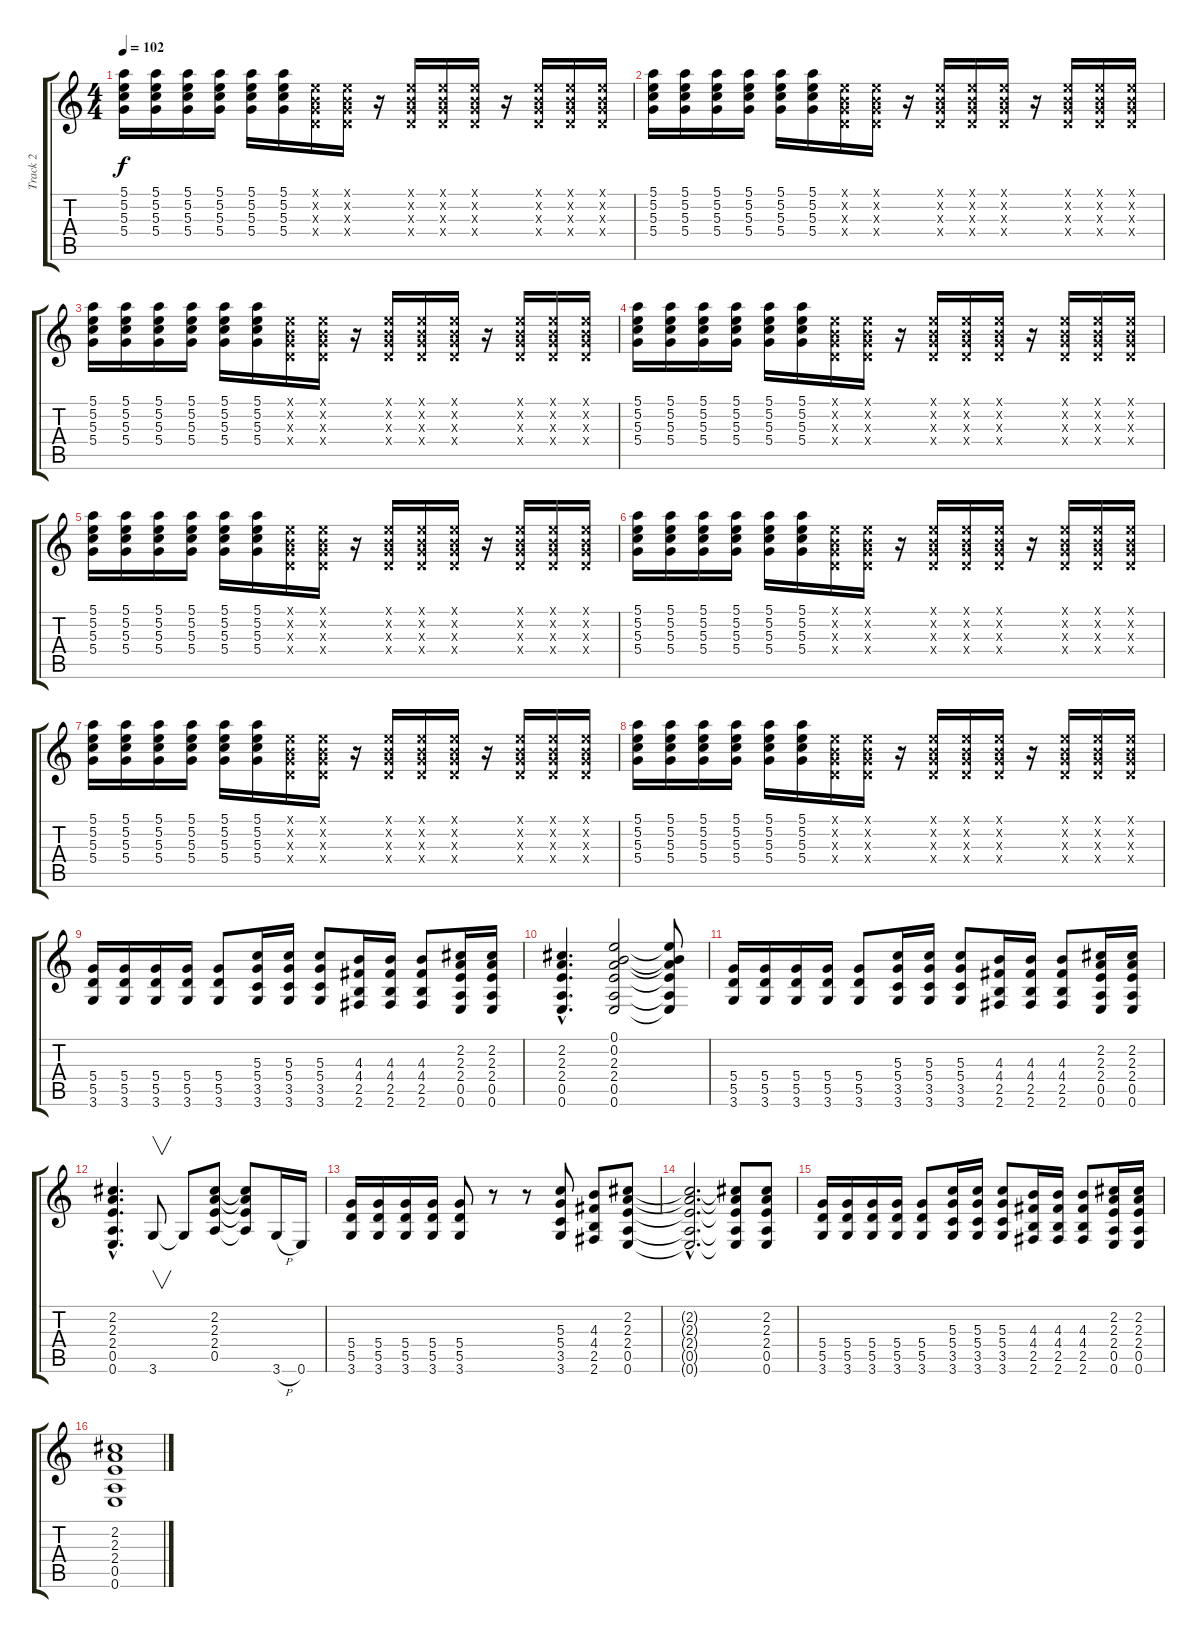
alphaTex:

\track ("Track 2" "Track 2") {instrument distortionguitar}
\staff {score tabs}
\tuning (E4 B3 G3 D3 A2 E2) {hide}
\ts (4 4)
\tempo 102
\clef g2
\ks c
(5.1 5.2 5.3 5.4).16{dy f} (5.1 5.2 5.3 5.4).16 (5.1 5.2 5.3 5.4).16 (5.1 5.2 5.3 5.4).16 (5.1 5.2 5.3 5.4).16 (5.1 5.2 5.3 5.4).16 (0.1{x} 0.2{x} 0.3{x} 0.4{x}).16 (0.1{x} 0.2{x} 0.3{x} 0.4{x}).16 r.16 (0.1{x} 0.2{x} 0.3{x} 0.4{x}).16 (0.1{x} 0.2{x} 0.3{x} 0.4{x}).16 (0.1{x} 0.2{x} 0.3{x} 0.4{x}).16 r.16 (0.1{x} 0.2{x} 0.3{x} 0.4{x}).16 (0.1{x} 0.2{x} 0.3{x} 0.4{x}).16 (0.1{x} 0.2{x} 0.3{x} 0.4{x}).16 |
(5.1 5.2 5.3 5.4).16 (5.1 5.2 5.3 5.4).16 (5.1 5.2 5.3 5.4).16 (5.1 5.2 5.3 5.4).16 (5.1 5.2 5.3 5.4).16 (5.1 5.2 5.3 5.4).16 (0.1{x} 0.2{x} 0.3{x} 0.4{x}).16 (0.1{x} 0.2{x} 0.3{x} 0.4{x}).16 r.16 (0.1{x} 0.2{x} 0.3{x} 0.4{x}).16 (0.1{x} 0.2{x} 0.3{x} 0.4{x}).16 (0.1{x} 0.2{x} 0.3{x} 0.4{x}).16 r.16 (0.1{x} 0.2{x} 0.3{x} 0.4{x}).16 (0.1{x} 0.2{x} 0.3{x} 0.4{x}).16 (0.1{x} 0.2{x} 0.3{x} 0.4{x}).16 |
(5.1 5.2 5.3 5.4).16 (5.1 5.2 5.3 5.4).16 (5.1 5.2 5.3 5.4).16 (5.1 5.2 5.3 5.4).16 (5.1 5.2 5.3 5.4).16 (5.1 5.2 5.3 5.4).16 (0.1{x} 0.2{x} 0.3{x} 0.4{x}).16 (0.1{x} 0.2{x} 0.3{x} 0.4{x}).16 r.16 (0.1{x} 0.2{x} 0.3{x} 0.4{x}).16 (0.1{x} 0.2{x} 0.3{x} 0.4{x}).16 (0.1{x} 0.2{x} 0.3{x} 0.4{x}).16 r.16 (0.1{x} 0.2{x} 0.3{x} 0.4{x}).16 (0.1{x} 0.2{x} 0.3{x} 0.4{x}).16 (0.1{x} 0.2{x} 0.3{x} 0.4{x}).16 |
(5.1 5.2 5.3 5.4).16 (5.1 5.2 5.3 5.4).16 (5.1 5.2 5.3 5.4).16 (5.1 5.2 5.3 5.4).16 (5.1 5.2 5.3 5.4).16 (5.1 5.2 5.3 5.4).16 (0.1{x} 0.2{x} 0.3{x} 0.4{x}).16 (0.1{x} 0.2{x} 0.3{x} 0.4{x}).16 r.16 (0.1{x} 0.2{x} 0.3{x} 0.4{x}).16 (0.1{x} 0.2{x} 0.3{x} 0.4{x}).16 (0.1{x} 0.2{x} 0.3{x} 0.4{x}).16 r.16 (0.1{x} 0.2{x} 0.3{x} 0.4{x}).16 (0.1{x} 0.2{x} 0.3{x} 0.4{x}).16 (0.1{x} 0.2{x} 0.3{x} 0.4{x}).16 |
(5.1 5.2 5.3 5.4).16 (5.1 5.2 5.3 5.4).16 (5.1 5.2 5.3 5.4).16 (5.1 5.2 5.3 5.4).16 (5.1 5.2 5.3 5.4).16 (5.1 5.2 5.3 5.4).16 (0.1{x} 0.2{x} 0.3{x} 0.4{x}).16 (0.1{x} 0.2{x} 0.3{x} 0.4{x}).16 r.16 (0.1{x} 0.2{x} 0.3{x} 0.4{x}).16 (0.1{x} 0.2{x} 0.3{x} 0.4{x}).16 (0.1{x} 0.2{x} 0.3{x} 0.4{x}).16 r.16 (0.1{x} 0.2{x} 0.3{x} 0.4{x}).16 (0.1{x} 0.2{x} 0.3{x} 0.4{x}).16 (0.1{x} 0.2{x} 0.3{x} 0.4{x}).16 |
(5.1 5.2 5.3 5.4).16 (5.1 5.2 5.3 5.4).16 (5.1 5.2 5.3 5.4).16 (5.1 5.2 5.3 5.4).16 (5.1 5.2 5.3 5.4).16 (5.1 5.2 5.3 5.4).16 (0.1{x} 0.2{x} 0.3{x} 0.4{x}).16 (0.1{x} 0.2{x} 0.3{x} 0.4{x}).16 r.16 (0.1{x} 0.2{x} 0.3{x} 0.4{x}).16 (0.1{x} 0.2{x} 0.3{x} 0.4{x}).16 (0.1{x} 0.2{x} 0.3{x} 0.4{x}).16 r.16 (0.1{x} 0.2{x} 0.3{x} 0.4{x}).16 (0.1{x} 0.2{x} 0.3{x} 0.4{x}).16 (0.1{x} 0.2{x} 0.3{x} 0.4{x}).16 |
(5.1 5.2 5.3 5.4).16 (5.1 5.2 5.3 5.4).16 (5.1 5.2 5.3 5.4).16 (5.1 5.2 5.3 5.4).16 (5.1 5.2 5.3 5.4).16 (5.1 5.2 5.3 5.4).16 (0.1{x} 0.2{x} 0.3{x} 0.4{x}).16 (0.1{x} 0.2{x} 0.3{x} 0.4{x}).16 r.16 (0.1{x} 0.2{x} 0.3{x} 0.4{x}).16 (0.1{x} 0.2{x} 0.3{x} 0.4{x}).16 (0.1{x} 0.2{x} 0.3{x} 0.4{x}).16 r.16 (0.1{x} 0.2{x} 0.3{x} 0.4{x}).16 (0.1{x} 0.2{x} 0.3{x} 0.4{x}).16 (0.1{x} 0.2{x} 0.3{x} 0.4{x}).16 |
(5.1 5.2 5.3 5.4).16 (5.1 5.2 5.3 5.4).16 (5.1 5.2 5.3 5.4).16 (5.1 5.2 5.3 5.4).16 (5.1 5.2 5.3 5.4).16 (5.1 5.2 5.3 5.4).16 (0.1{x} 0.2{x} 0.3{x} 0.4{x}).16 (0.1{x} 0.2{x} 0.3{x} 0.4{x}).16 r.16 (0.1{x} 0.2{x} 0.3{x} 0.4{x}).16 (0.1{x} 0.2{x} 0.3{x} 0.4{x}).16 (0.1{x} 0.2{x} 0.3{x} 0.4{x}).16 r.16 (0.1{x} 0.2{x} 0.3{x} 0.4{x}).16 (0.1{x} 0.2{x} 0.3{x} 0.4{x}).16 (0.1{x} 0.2{x} 0.3{x} 0.4{x}).16 |
(5.4 5.5 3.6).16 (5.4 5.5 3.6).16 (5.4 5.5 3.6).16 (5.4 5.5 3.6).16 (5.4 5.5 3.6).8 (5.3 5.4 3.5 3.6).16 (5.3 5.4 3.5 3.6).16 (5.3 5.4 3.5 3.6).8 (4.3 4.4 2.5 2.6).16 (4.3 4.4 2.5 2.6).16 (4.3 4.4 2.5 2.6).8 (2.2 2.3 2.4 0.5 0.6).16 (2.2 2.3 2.4 0.5 0.6).16 |
(2.2{hac} 2.3{hac} 2.4{hac} 0.5{hac} 0.6{hac}).4{d} (0.1 0.2 2.3 2.4 0.5 0.6).2 (0.1{t} 0.2{t} 2.3{t} 2.4{t} 0.5{t} 0.6{t}).8 |
(5.4 5.5 3.6).16 (5.4 5.5 3.6).16 (5.4 5.5 3.6).16 (5.4 5.5 3.6).16 (5.4 5.5 3.6).8 (5.3 5.4 3.5 3.6).16 (5.3 5.4 3.5 3.6).16 (5.3 5.4 3.5 3.6).8 (4.3 4.4 2.5 2.6).16 (4.3 4.4 2.5 2.6).16 (4.3 4.4 2.5 2.6).8 (2.2 2.3 2.4 0.5 0.6).16 (2.2 2.3 2.4 0.5 0.6).16 |
(2.2{hac} 2.3{hac} 2.4{hac} 0.5{hac} 0.6{hac}).4{d} 3.6.8{v} 3.6{t}.8 (2.2 2.3 2.4 0.5).8 (2.2{t} 2.3{t} 2.4{t} 0.5{t}).8 3.6{h}.16 0.6.16 |
(5.4 5.5 3.6).16 (5.4 5.5 3.6).16 (5.4 5.5 3.6).16 (5.4 5.5 3.6).16 (5.4 5.5 3.6).8 r.8 r.8 (5.3 5.4 3.5 3.6).8 (4.3 4.4 2.5 2.6).8 (2.2 2.3 2.4 0.5 0.6).8 |
(2.2{hac t} 2.3{hac t} 2.4{hac t} 0.5{hac t} 0.6{hac t}).2{d} (2.2{t} 2.3{t} 2.4{t} 0.5{t} 0.6{t}).8 (2.2 2.3 2.4 0.5 0.6).8 |
(5.4 5.5 3.6).16 (5.4 5.5 3.6).16 (5.4 5.5 3.6).16 (5.4 5.5 3.6).16 (5.4 5.5 3.6).8 (5.3 5.4 3.5 3.6).16 (5.3 5.4 3.5 3.6).16 (5.3 5.4 3.5 3.6).8 (4.3 4.4 2.5 2.6).16 (4.3 4.4 2.5 2.6).16 (4.3 4.4 2.5 2.6).8 (2.2 2.3 2.4 0.5 0.6).16 (2.2 2.3 2.4 0.5 0.6).16 |
(2.2 2.3 2.4 0.5 0.6).1
